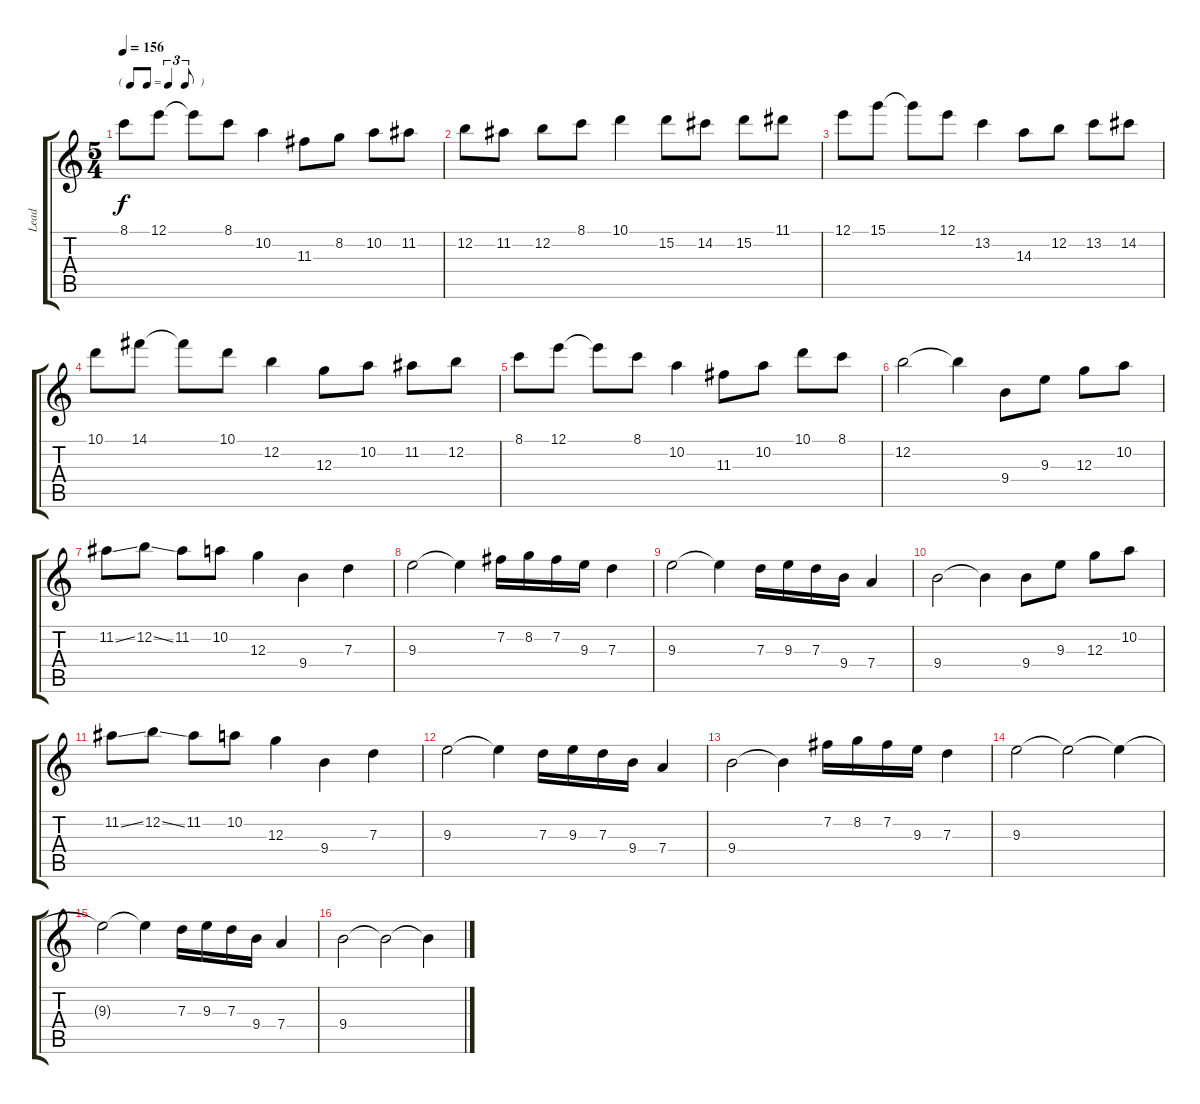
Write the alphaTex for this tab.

\track ("Lead" "Lead") {instrument acousticguitarnylon}
\staff {score tabs}
\tuning (E4 B3 G3 D3 A2 E2) {hide}
\ts (5 4)
\tf triplet8th
\tempo 156
\clef g2
\ks c
8.1.8{dy f} 12.1.8 12.1{t}.8 8.1.8 10.2.4 11.3.8 8.2.8 10.2.8 11.2.8 |
12.2.8 11.2.8 12.2.8 8.1.8 10.1.4 15.2.8 14.2.8 15.2.8 11.1.8 |
12.1.8 15.1.8 15.1{t}.8 12.1.8 13.2.4 14.3.8 12.2.8 13.2.8 14.2.8 |
10.1.8 14.1.8 14.1{t}.8 10.1.8 12.2.4 12.3.8 10.2.8 11.2.8 12.2.8 |
8.1.8 12.1.8 12.1{t}.8 8.1.8 10.2.4 11.3.8 10.2.8 10.1.8 8.1.8 |
12.2.2 12.2{t}.4 9.4.8 9.3.8 12.3.8 10.2.8 |
11.2{ss}.8 12.2{ss}.8 11.2.8 10.2.8 12.3.4 9.4.4 7.3.4 |
9.3.2 9.3{t}.4 7.2.16 8.2.16 7.2.16 9.3.16 7.3.4 |
9.3.2 9.3{t}.4 7.3.16 9.3.16 7.3.16 9.4.16 7.4.4 |
9.4.2 9.4{t}.4 9.4.8 9.3.8 12.3.8 10.2.8 |
11.2{ss}.8 12.2{ss}.8 11.2.8 10.2.8 12.3.4 9.4.4 7.3.4 |
9.3.2 9.3{t}.4 7.3.16 9.3.16 7.3.16 9.4.16 7.4.4 |
9.4.2 9.4{t}.4 7.2.16 8.2.16 7.2.16 9.3.16 7.3.4 |
9.3.2 9.3{t}.2 9.3{t}.4 |
9.3{t}.2 9.3{t}.4 7.3.16 9.3.16 7.3.16 9.4.16 7.4.4 |
9.4.2 9.4{t}.2 9.4{t}.4
